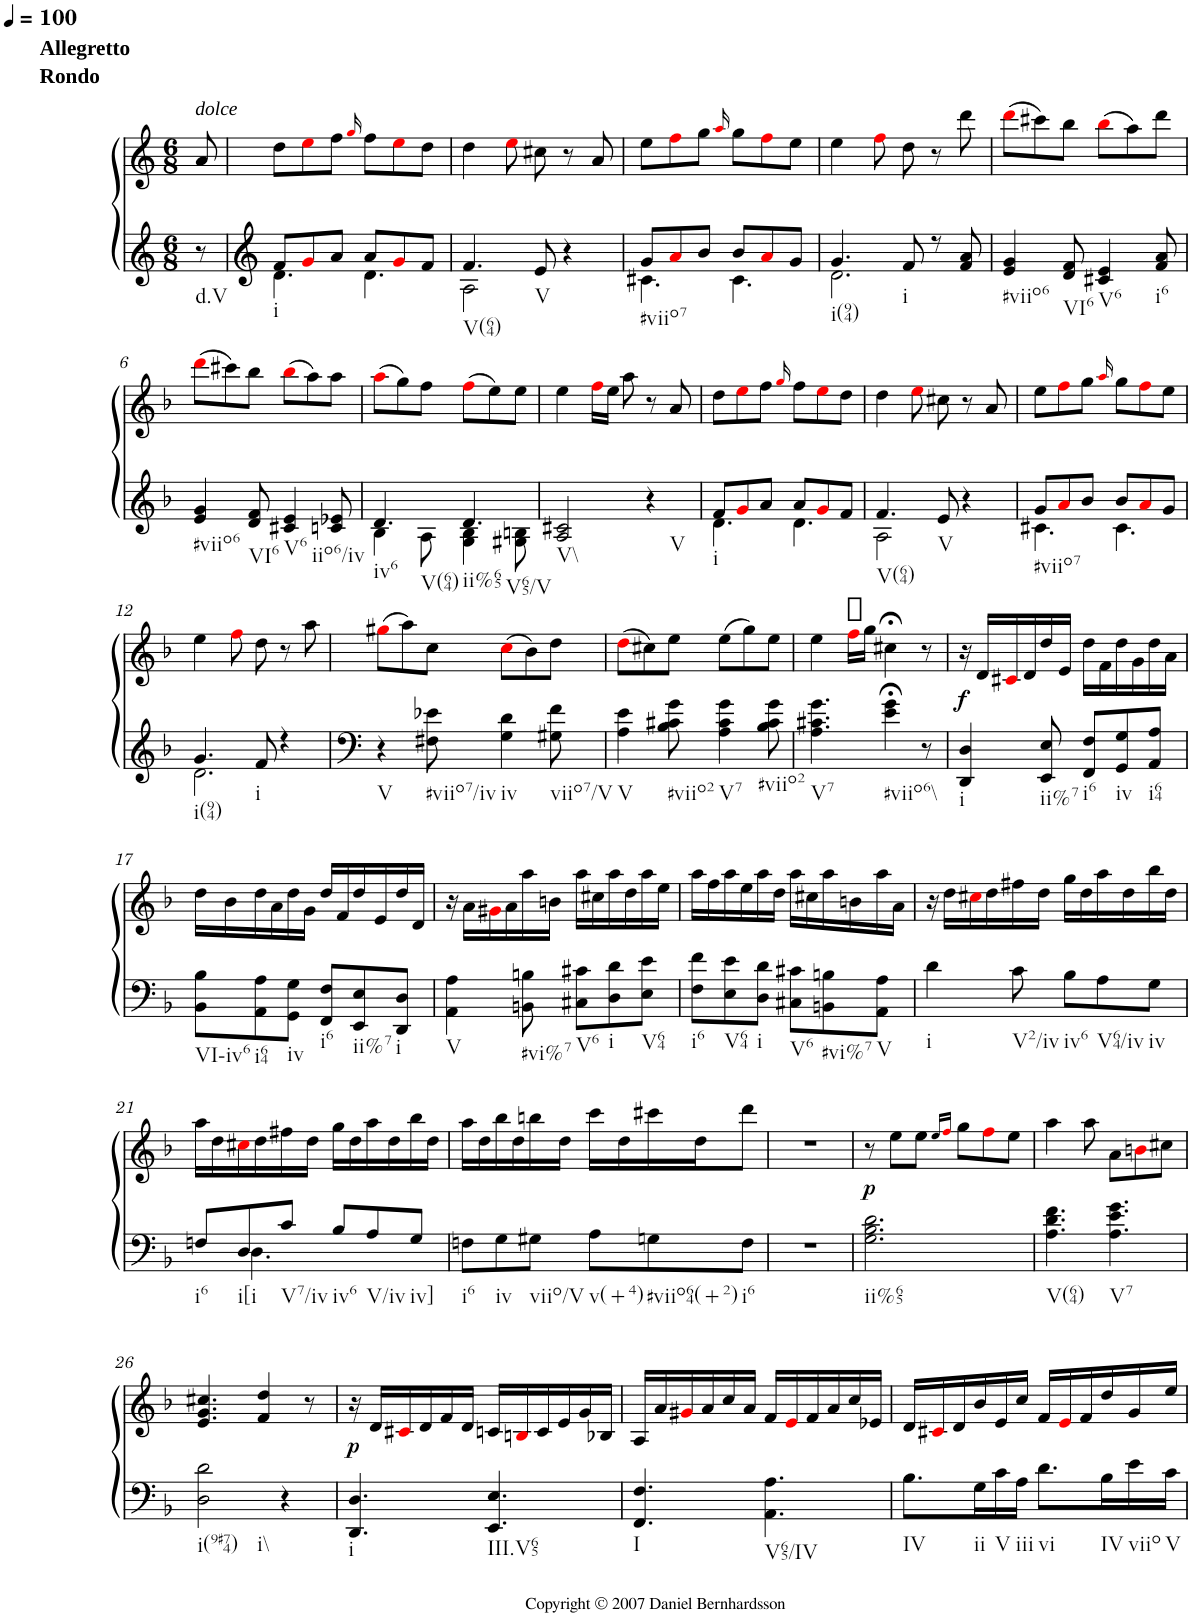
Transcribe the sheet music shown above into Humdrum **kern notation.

**kern	**kern	**dynam
*part1	*part1	*part1
*staff2	*staff1	*staff1/2
*I"Piano	*	*
*I'Pno.	*	*
*clefG2	*clefG2	*
*k[b-]	*k[b-]	*
*F:	*F:	*
*M6/8	*M6/8	*
*MM100	*MM100	*
=	=	=
!	!LO:TX:a:i:t=dolce	!
!	!LO:TX:a:B:t=Rondo	!
!	!LO:TX:a:B:t=Allegretto	!
!LO:TX:b:t=d.V	!	!
8r	8a/	.
=1	=1	=1
*^	*	*
!LO:TX:b:t=i	!	!	!
8f/L	4.d\	8dd\L	.
8gi/	.	8eei\	.
8a/J	.	8ff\J	.
.	.	16qggi/	.
8a/L	4.d\	8ff\L	.
8gi/	.	8eei\	.
8f/J	.	8dd\J	.
=2	=2	=2	=2
!LO:TX:b:t=V(64)	!	!	!
4.f/	2A\	4dd\	.
.	.	8eei\	.
!LO:TX:b:t=V	!	!	!
8e/	.	8cc#X\	.
4r	4ryy	8r	.
.	.	8a/	.
=3	=3	=3	=3
!LO:TX:b:t=#viio7	!	!	!
8g/L	4.c#X\	8ee\L	.
8ai/	.	8ffi\	.
8b-/J	.	8gg\J	.
.	.	16qaai/	.
8b-/L	4.c#\	8gg\L	.
8ai/	.	8ffi\	.
8g/J	.	8ee\J	.
=4	=4	=4	=4
!LO:TX:b:t=i(94)	!	!	!
4.g/	2.d\	4ee\	.
.	.	8ffi\	.
!LO:TX:b:t=i	!	!	!
8f/	.	8dd\	.
8r	.	8r	.
8f/ 8a/	.	8ddd\	.
*v	*v	*	*
=5	=5	=5
!LO:TX:b:t=#viio6	!	!
4e/ 4g/	(8dddi\L	.
.	8ccc#X\)	.
!LO:TX:b:t=VI6	!	!
8d/ 8f/	8bb-\J	.
!LO:TX:b:t=V6	!	!
4c#X/ 4e/	(8bb-i\L	.
.	8aa\)	.
!LO:TX:b:t=i6	!	!
8f/ 8a/	8ddd\J	.
!!LO:LB:g=z
=6	=6	=6
!LO:TX:b:t=#viio6	!	!
4e/ 4g/	(8dddi\L	.
.	8ccc#X\)	.
!LO:TX:b:t=VI6	!	!
8d/ 8f/	8bb-\J	.
!LO:TX:b:t=V6	!	!
4c#X/ 4e/	(8bb-i\L	.
.	8aa\)	.
!LO:TX:b:t=iio6/iv	!	!
8cn/ 8e-X/	8aa\J	.
=7	=7	=7
*^	*	*
!LO:TX:b:t=iv6	!	!	!
!LO:TX:b:t=V(64)	!	!	!
4.d/	4B-\	(8aai\L	.
.	.	8gg\)	.
.	8A\	8ff\J	.
!LO:TX:b:t=ii%65	!	!	!
!LO:TX:b:t=V65/V	!	!	!
4.d/	4G\ 4B-\	(8ffi\L	.
.	.	8ee\)	.
.	8G#X\ 8Bn\	8ee\J	.
=8	=8	=8	=8
!LO:TX:b:t=V\\	!	!	!
*v	*v	*	*
2A/ 2c#X/	4ee\	.
.	16ffi\LL	.
.	16ee\JJ	.
.	8aa\	.
!LO:TX:b:t=V	!	!
4r	8r	.
.	8a/	.
=9	=9	=9
*^	*	*
!LO:TX:b:t=i	!	!	!
8f/L	4.d\	8dd\L	.
8gi/	.	8eei\	.
8a/J	.	8ff\J	.
.	.	16qggi/	.
8a/L	4.d\	8ff\L	.
8gi/	.	8eei\	.
8f/J	.	8dd\J	.
=10	=10	=10	=10
!LO:TX:b:t=V(64)	!	!	!
4.f/	2A\	4dd\	.
.	.	8eei\	.
!LO:TX:b:t=V	!	!	!
8e/	.	8cc#X\	.
4r	4ryy	8r	.
.	.	8a/	.
=11	=11	=11	=11
!LO:TX:b:t=#viio7	!	!	!
8g/L	4.c#X\	8ee\L	.
8ai/	.	8ffi\	.
8b-/J	.	8gg\J	.
.	.	16qaai/	.
8b-/L	4.c#\	8gg\L	.
8ai/	.	8ffi\	.
8g/J	.	8ee\J	.
!!LO:LB:g=z
=12	=12	=12	=12
!LO:TX:b:t=i(94)	!	!	!
4.g/	2.d\	4ee\	.
.	.	8ffi\	.
!LO:TX:b:t=i	!	!	!
8f/	.	8dd\	.
4r	.	8r	.
.	.	8aa\	.
*v	*v	*	*
=13	=13	=13
!LO:TX:b:t=V	!	!
4r	(8gg#Xi\L	.
.	8aa\)	.
!LO:TX:b:t=#viio7/iv	!	!
8F#X\ 8e-X\	8cc\J	.
!LO:TX:b:t=iv	!	!
4G\ 4d\	(8cci\L	.
.	8b-\)	.
!LO:TX:b:t=viio7/V	!	!
8G#X\ 8f\	8dd\J	.
=14	=14	=14
!LO:TX:b:t=V	!	!
4A\ 4e\	(8ddi\L	.
.	8cc#X\)	.
!LO:TX:b:t=#viio2	!	!
8B-\ 8c#X\ 8g\	8ee\J	.
!LO:TX:b:t=V7	!	!
4A\ 4c#\ 4g\	(8ee\L	.
.	8gg\)	.
!LO:TX:b:t=#viio2	!	!
8B-\ 8c#\ 8g\	8ee\J	.
=15	=15	=15
!LO:TX:b:t=V7	!	!
4.A\ 4.c#X\ 4.g\	4ee\	.
.	16ffi\LL	.
.	16gg\JJ	.
!LO:TX:b:t=#viio6\\	!	!
4e\;< 4g\;<	4cc#X;<\	.
8r	8r	.
=16	=16	=16
!LO:TX:b:t=i	!	!
!	!	!LO:DY:b
4DD/ 4D/	16r	f
.	16d/LL	.
.	16c#Xi/	.
.	16d/	.
!LO:TX:b:t=ii%7	!	!
8EE/ 8E/	16dd/	.
.	16e/JJ	.
!LO:TX:b:t=i6	!	!
8FF/ 8F/L	16dd\LL	.
.	16f\	.
!LO:TX:b:t=iv	!	!
8GG/ 8G/	16dd\	.
.	16g\	.
!LO:TX:b:t=i64	!	!
8AA/ 8A/J	16dd\	.
.	16a\JJ	.
!!LO:LB:g=z
=17	=17	=17
!LO:TX:b:t=VI-iv6	!	!
8BB-\ 8B-\L	16dd\LL	.
.	16b-\	.
!LO:TX:b:t=i64	!	!
8AA\ 8A\	16dd\	.
.	16a\	.
!LO:TX:b:t=iv	!	!
8GG\ 8G\J	16dd\	.
.	16g\JJ	.
!LO:TX:b:t=i6	!	!
8FF/ 8F/L	16dd/LL	.
.	16f/	.
!LO:TX:b:t=ii%7	!	!
8EE/ 8E/	16dd/	.
.	16e/	.
!LO:TX:b:t=i	!	!
8DD/ 8D/J	16dd/	.
.	16d/JJ	.
=18	=18	=18
!LO:TX:b:t=V	!	!
4AA\ 4A\	16r	.
.	16a\LL	.
.	16g#Xi\	.
.	16a\	.
!LO:TX:b:t=#vi%7	!	!
8BBn\ 8Bn\	16aa\	.
.	16bn\JJ	.
!LO:TX:b:t=V6	!	!
8C#X\ 8c#X\L	16aa\LL	.
.	16cc#X\	.
!LO:TX:b:t=i	!	!
8D\ 8d\	16aa\	.
.	16dd\	.
!LO:TX:b:t=V64	!	!
8E\ 8e\J	16aa\	.
.	16ee\JJ	.
=19	=19	=19
!LO:TX:b:t=i6	!	!
8F\ 8f\L	16aa\LL	.
.	16ff\	.
!LO:TX:b:t=V64	!	!
8E\ 8e\	16aa\	.
.	16ee\	.
!LO:TX:b:t=i	!	!
8D\ 8d\J	16aa\	.
.	16dd\JJ	.
!LO:TX:b:t=V6	!	!
8C#X\ 8c#X\L	16aa\LL	.
.	16cc#X\	.
!LO:TX:b:t=#vi%7	!	!
8BBn\ 8Bn\	16aa\	.
.	16bn\	.
!LO:TX:b:t=V	!	!
8AA\ 8A\J	16aa\	.
.	16a\JJ	.
=20	=20	=20
!LO:TX:b:t=i	!	!
4d\	16r	.
.	16dd\LL	.
.	16cc#Xi\	.
.	16dd\	.
!LO:TX:b:t=V2/iv	!	!
8c\	16ff#X\	.
.	16dd\JJ	.
!LO:TX:b:t=iv6	!	!
8B-\L	16gg\LL	.
.	16dd\	.
!LO:TX:b:t=V64/iv	!	!
8A\	16aa\	.
.	16dd\	.
!LO:TX:b:t=iv	!	!
8G\J	16bb-\	.
.	16dd\JJ	.
!!LO:LB:g=z
=21	=21	=21
*^	*	*
!LO:TX:b:t=i6	!	!	!
8Fn/L	8ryy	16aa\LL	.
.	.	16dd\	.
!LO:TX:b:t=i[i	!	!	!
8D/	4.D\	16cc#Xi\	.
.	.	16dd\	.
!LO:TX:b:t=V7/iv	!	!	!
8c/J	.	16ff#X\	.
.	.	16dd\JJ	.
!LO:TX:b:t=iv6	!	!	!
8B-/L	.	16gg\LL	.
.	.	16dd\	.
!LO:TX:b:t=V/iv	!	!	!
8A/	4ryy	16aa\	.
.	.	16dd\	.
!LO:TX:b:t=iv]	!	!	!
8G/J	.	16bb-\	.
.	.	16dd\JJ	.
*v	*v	*	*
=22	=22	=22
!LO:TX:b:t=i6	!	!
8Fn\L	16aa\LL	.
.	16dd\	.
!LO:TX:b:t=iv	!	!
8G\	16bb-\	.
.	16dd\	.
!LO:TX:b:t=viio/V	!	!
8G#X\J	16bbn\	.
.	16dd\JJ	.
!LO:TX:b:t=v(+4)	!	!
8A\L	16ccc\LL	.
.	16dd\	.
!LO:TX:b:t=#viio64(+2)	!	!
8Gn\	16ccc#X\	.
.	16dd\J	.
!LO:TX:b:t=i6	!	!
8F\J	8ddd\J	.
=23	=23	=23
2.r	2.r	.
=24	=24	=24
!LO:TX:b:t=ii%65	!	!
!	!	!LO:DY:b
2.G\ 2.B-\ 2.d\	8r	p
.	8ee\L	.
.	8ee\J	.
.	16qee/LL	.
.	16qffi/JJ	.
.	8gg\L	.
.	8ffi\	.
.	8ee\J	.
=25	=25	=25
!LO:TX:b:t=V(64)	!	!
4.A\ 4.d\ 4.f\	4aa\	.
.	8aa\	.
!LO:TX:b:t=V7	!	!
4.A\ 4.e\ 4.g\	8a\L	.
.	8bni\	.
.	8cc#X\J	.
!!LO:LB:g=z
=26	=26	=26
!LO:TX:b:t=i(9#74)	!	!
!LO:TX:b:t=i\\	!	!
2D\ 2d\	4.e/ 4.g/ 4.cc#X/	.
.	4f/ 4dd/	.
4r	.	.
.	8r	.
=27	=27	=27
!LO:TX:b:t=i	!	!
!	!	!LO:DY:b
4.DD/ 4.D/	16r	p
.	16d/LL	.
.	16c#Xi/	.
.	16d/	.
.	16f/	.
.	16d/JJ	.
!LO:TX:b:t=III.V65	!	!
4.EE/ 4.E/	16cn/LL	.
.	16Bni/	.
.	16c/	.
.	16e/	.
.	16g/	.
.	16B-X/JJ	.
=28	=28	=28
!LO:TX:b:t=I	!	!
4.FF/ 4.F/	16A/LL	.
.	16a/	.
.	16g#Xi/	.
.	16a/	.
.	16cc/	.
.	16a/JJ	.
!LO:TX:b:t=V65/IV	!	!
4.AA\ 4.A\	16f/LL	.
.	16ei/	.
.	16f/	.
.	16a/	.
.	16cc/	.
.	16e-X/JJ	.
=29	=29	=29
!LO:TX:b:t=IV	!	!
8.B-\L	16d/LL	.
.	16c#Xi/	.
.	16d/	.
!LO:TX:b:t=ii	!	!
16G\L	16b-/	.
!LO:TX:b:t=V	!	!
16c\	16e/	.
!LO:TX:b:t=iii	!	!
16A\JJ	16cc/JJ	.
!LO:TX:b:t=vi	!	!
8.d\L	16f/LL	.
.	16ei/	.
.	16f/	.
!LO:TX:b:t=IV	!	!
16B-\L	16dd/	.
!LO:TX:b:t=viio	!	!
16e\	16g/	.
!LO:TX:b:t=V	!	!
16c\JJ	16ee/JJ	.
=	=	=
*-	*-	*-
